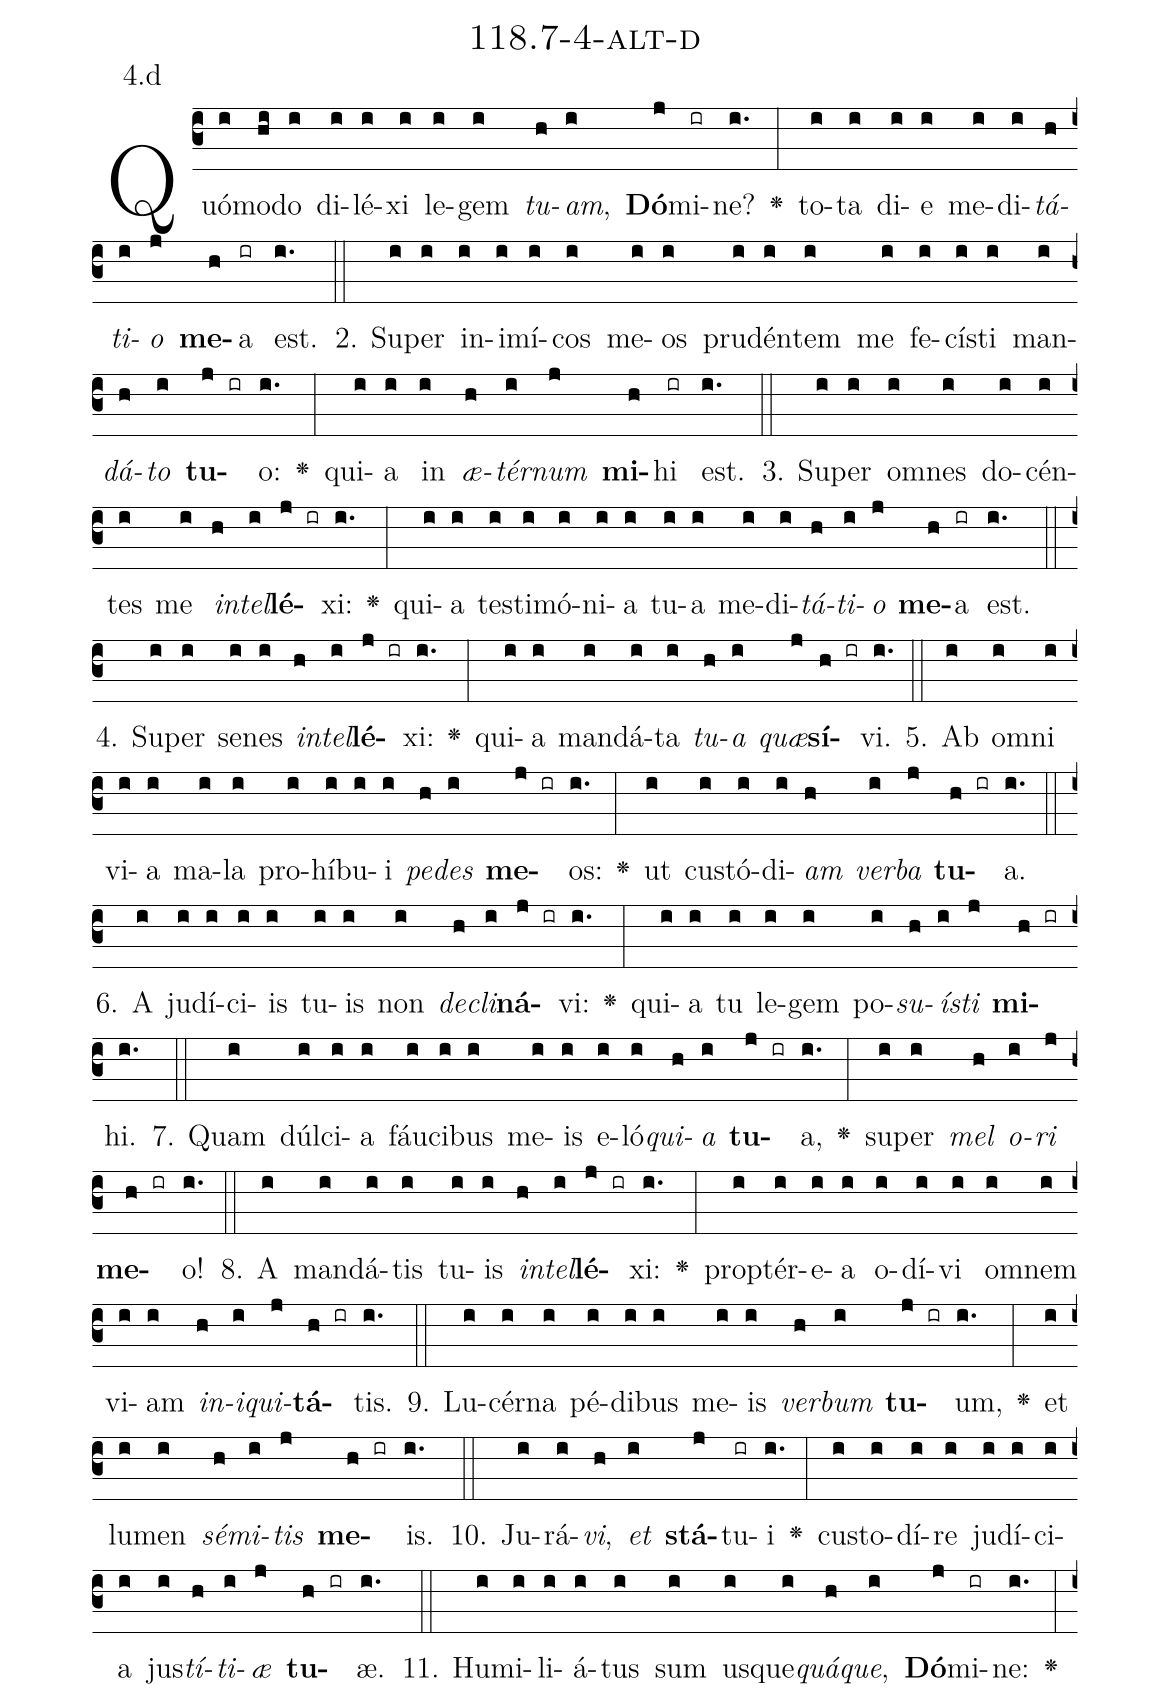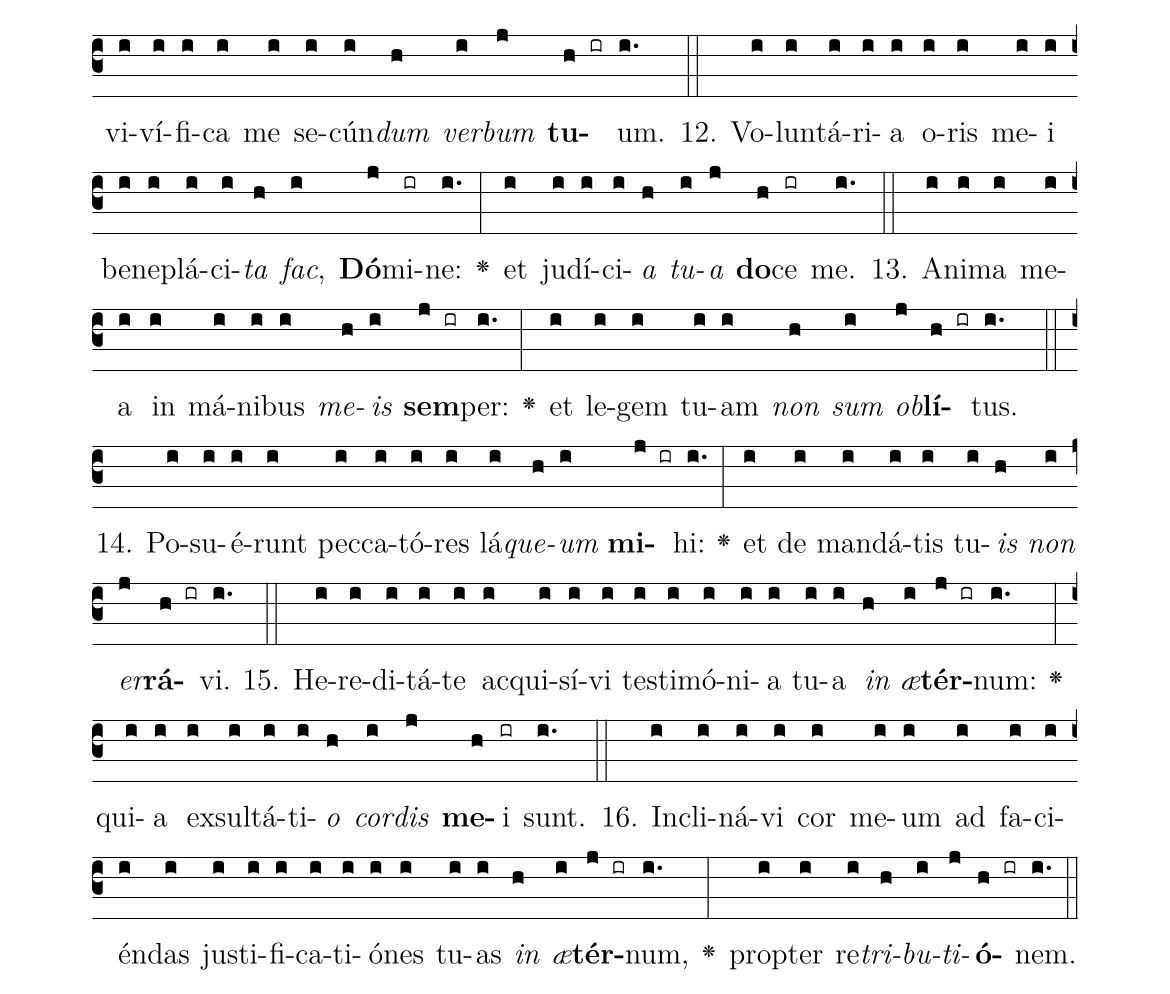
name: 118.7-4-alt-d;
annotation: 4.d;
%%
(c3)Quó(i)mo(hi)do(i) di(i)lé(i)xi(i) le(i)gem(i) <i>tu</i>(h)<i>am</i>,(i) <b>Dó</b>(j)mi(ir)ne?(i.) <v>\greheightstar</v>(:) to(i)ta(i) di(i)e(i) me(i)di(i)<i>tá</i>(h)<i>ti</i>(i)<i>o</i>(j) <b>me</b>(h)a(ir) est.(i.) (::)
2. Su(i)per(i) in(i)i(i)mí(i)cos(i) me(i)os(i) pru(i)dén(i)tem(i) me(i) fe(i)cís(i)ti(i) man(i)<i>dá</i>(h)<i>to</i>(i) <b>tu</b>(j ir)o:(i.) <v>\greheightstar</v>(:) qui(i)a(i) in(i) <i>æ</i>(h)<i>tér</i>(i)<i>num</i>(j) <b>mi</b>(h)hi(ir) est.(i.) (::)
3. Su(i)per(i) om(i)nes(i) do(i)cén(i)tes(i) me(i) <i>in</i>(h)<i>tel</i>(i)<b>lé</b>(j ir)xi:(i.) <v>\greheightstar</v>(:) qui(i)a(i) tes(i)ti(i)mó(i)ni(i)a(i) tu(i)a(i) me(i)di(i)<i>tá</i>(h)<i>ti</i>(i)<i>o</i>(j) <b>me</b>(h)a(ir) est.(i.) (::)
4. Su(i)per(i) se(i)nes(i) <i>in</i>(h)<i>tel</i>(i)<b>lé</b>(j ir)xi:(i.) <v>\greheightstar</v>(:) qui(i)a(i) man(i)dá(i)ta(i) <i>tu</i>(h)<i>a</i>(i) <i>quæ</i>(j)<b>sí</b>(h ir)vi.(i.) (::)
5. Ab(i) om(i)ni(i) vi(i)a(i) ma(i)la(i) pro(i)hí(i)bu(i)i(i) <i>pe</i>(h)<i>des</i>(i) <b>me</b>(j ir)os:(i.) <v>\greheightstar</v>(:) ut(i) cus(i)tó(i)di(i)<i>am</i>(h) <i>ver</i>(i)<i>ba</i>(j) <b>tu</b>(h ir)a.(i.) (::)
6. A(i) ju(i)dí(i)ci(i)is(i) tu(i)is(i) non(i) <i>de</i>(h)<i>cli</i>(i)<b>ná</b>(j ir)vi:(i.) <v>\greheightstar</v>(:) qui(i)a(i) tu(i) le(i)gem(i) po(i)<i>su</i>(h)<i>ís</i>(i)<i>ti</i>(j) <b>mi</b>(h ir)hi.(i.) (::)
7. Quam(i) dúl(i)ci(i)a(i) fáu(i)ci(i)bus(i) me(i)is(i) e(i)ló(i)<i>qui</i>(h)<i>a</i>(i) <b>tu</b>(j ir)a,(i.) <v>\greheightstar</v>(:) su(i)per(i) <i>mel</i>(h) <i>o</i>(i)<i>ri</i>(j) <b>me</b>(h ir)o!(i.) (::)
8. A(i) man(i)dá(i)tis(i) tu(i)is(i) <i>in</i>(h)<i>tel</i>(i)<b>lé</b>(j ir)xi:(i.) <v>\greheightstar</v>(:) prop(i)tér(i)e(i)a(i) o(i)dí(i)vi(i) om(i)nem(i) vi(i)am(i) <i>in</i>(h)<i>i</i>(i)<i>qui</i>(j)<b>tá</b>(h ir)tis.(i.) (::)
9. Lu(i)cér(i)na(i) pé(i)di(i)bus(i) me(i)is(i) <i>ver</i>(h)<i>bum</i>(i) <b>tu</b>(j ir)um,(i.) <v>\greheightstar</v>(:) et(i) lu(i)men(i) <i>sé</i>(h)<i>mi</i>(i)<i>tis</i>(j) <b>me</b>(h ir)is.(i.) (::)
10. Ju(i)rá(i)<i>vi</i>,(h) <i>et</i>(i) <b>stá</b>(j)tu(ir)i(i.) <v>\greheightstar</v>(:) cus(i)to(i)dí(i)re(i) ju(i)dí(i)ci(i)a(i) jus(i)<i>tí</i>(h)<i>ti</i>(i)<i>æ</i>(j) <b>tu</b>(h ir)æ.(i.) (::)
11. Hu(i)mi(i)li(i)á(i)tus(i) sum(i) us(i)que(i)<i>quá</i>(h)<i>que</i>,(i) <b>Dó</b>(j)mi(ir)ne:(i.) <v>\greheightstar</v>(:) vi(i)ví(i)fi(i)ca(i) me(i) se(i)cún(i)<i>dum</i>(h) <i>ver</i>(i)<i>bum</i>(j) <b>tu</b>(h ir)um.(i.) (::)
12. Vo(i)lun(i)tá(i)ri(i)a(i) o(i)ris(i) me(i)i(i) be(i)ne(i)plá(i)ci(i)<i>ta</i>(h) <i>fac</i>,(i) <b>Dó</b>(j)mi(ir)ne:(i.) <v>\greheightstar</v>(:) et(i) ju(i)dí(i)ci(i)<i>a</i>(h) <i>tu</i>(i)<i>a</i>(j) <b>do</b>(h)ce(ir) me.(i.) (::)
13. A(i)ni(i)ma(i) me(i)a(i) in(i) má(i)ni(i)bus(i) <i>me</i>(h)<i>is</i>(i) <b>sem</b>(j ir)per:(i.) <v>\greheightstar</v>(:) et(i) le(i)gem(i) tu(i)am(i) <i>non</i>(h) <i>sum</i>(i) <i>ob</i>(j)<b>lí</b>(h ir)tus.(i.) (::)
14. Po(i)su(i)é(i)runt(i) pec(i)ca(i)tó(i)res(i) lá(i)<i>que</i>(h)<i>um</i>(i) <b>mi</b>(j ir)hi:(i.) <v>\greheightstar</v>(:) et(i) de(i) man(i)dá(i)tis(i) tu(i)<i>is</i>(h) <i>non</i>(i) <i>er</i>(j)<b>rá</b>(h ir)vi.(i.) (::)
15. He(i)re(i)di(i)tá(i)te(i) ac(i)qui(i)sí(i)vi(i) tes(i)ti(i)mó(i)ni(i)a(i) tu(i)a(i) <i>in</i>(h) <i>æ</i>(i)<b>tér</b>(j ir)num:(i.) <v>\greheightstar</v>(:) qui(i)a(i) ex(i)sul(i)tá(i)ti(i)<i>o</i>(h) <i>cor</i>(i)<i>dis</i>(j) <b>me</b>(h)i(ir) sunt.(i.) (::)
16. In(i)cli(i)ná(i)vi(i) cor(i) me(i)um(i) ad(i) fa(i)ci(i)én(i)das(i) jus(i)ti(i)fi(i)ca(i)ti(i)ó(i)nes(i) tu(i)as(i) <i>in</i>(h) <i>æ</i>(i)<b>tér</b>(j ir)num,(i.) <v>\greheightstar</v>(:) prop(i)ter(i) re(i)<i>tri</i>(h)<i>bu</i>(i)<i>ti</i>(j)<b>ó</b>(h ir)nem.(i.) (::)
